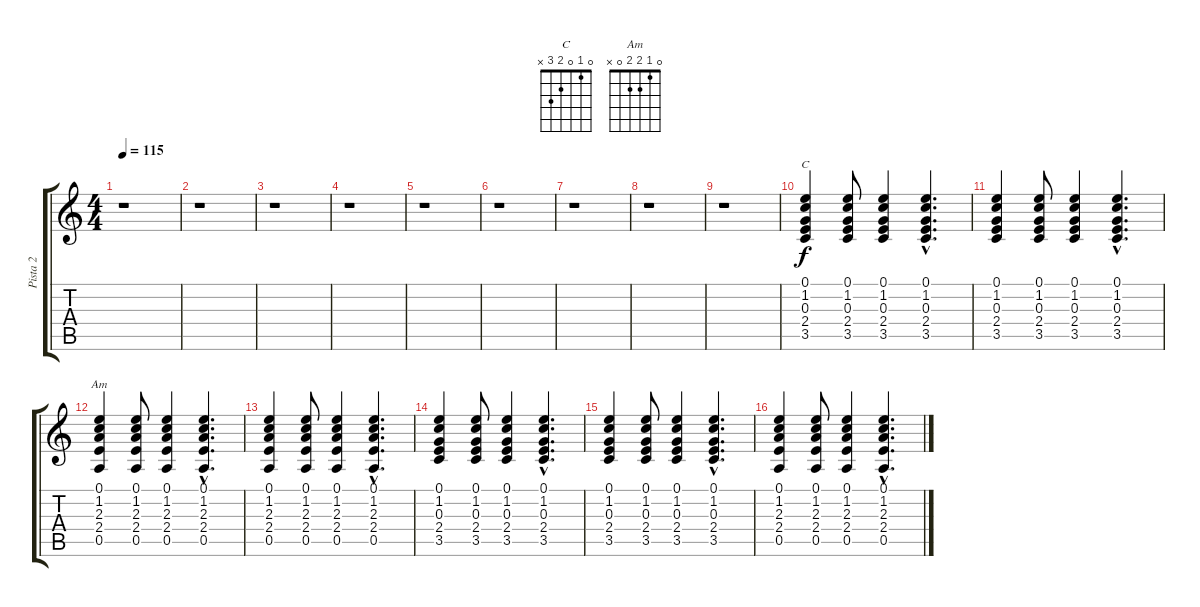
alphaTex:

\track ("Pista 2" "Pista 2") {instrument acousticguitarsteel}
\staff {score tabs}
\tuning (E4 B3 G3 D3 A2 E2) {hide}
\chord ("C" 0 1 0 2 3 x)
\chord ("Am" 0 1 2 2 0 x)
\ts (4 4)
\tempo 115
\clef g2
\ks c
r.1{dy f instrument acousticguitarsteel} |
r.1 |
r.1 |
r.1 |
r.1 |
r.1 |
r.1 |
r.1 |
r.1 |
(0.1 1.2 0.3 2.4 3.5).4{ch "C"} (0.1 1.2 0.3 2.4 3.5).8 (0.1 1.2 0.3 2.4 3.5).4 (0.1{hac} 1.2{hac} 0.3{hac} 2.4{hac} 3.5{hac}).4{d} |
(0.1 1.2 0.3 2.4 3.5).4 (0.1 1.2 0.3 2.4 3.5).8 (0.1 1.2 0.3 2.4 3.5).4 (0.1{hac} 1.2{hac} 0.3{hac} 2.4{hac} 3.5{hac}).4{d} |
(0.1 1.2 2.3 2.4 0.5).4{ch "Am"} (0.1 1.2 2.3 2.4 0.5).8 (0.1 1.2 2.3 2.4 0.5).4 (0.1{hac} 1.2{hac} 2.3{hac} 2.4{hac} 0.5{hac}).4{d} |
(0.1 1.2 2.3 2.4 0.5).4 (0.1 1.2 2.3 2.4 0.5).8 (0.1 1.2 2.3 2.4 0.5).4 (0.1{hac} 1.2{hac} 2.3{hac} 2.4{hac} 0.5{hac}).4{d} |
(0.1 1.2 0.3 2.4 3.5).4 (0.1 1.2 0.3 2.4 3.5).8 (0.1 1.2 0.3 2.4 3.5).4 (0.1{hac} 1.2{hac} 0.3{hac} 2.4{hac} 3.5{hac}).4{d} |
(0.1 1.2 0.3 2.4 3.5).4 (0.1 1.2 0.3 2.4 3.5).8 (0.1 1.2 0.3 2.4 3.5).4 (0.1{hac} 1.2{hac} 0.3{hac} 2.4{hac} 3.5{hac}).4{d} |
(0.1 1.2 2.3 2.4 0.5).4 (0.1 1.2 2.3 2.4 0.5).8 (0.1 1.2 2.3 2.4 0.5).4 (0.1{hac} 1.2{hac} 2.3{hac} 2.4{hac} 0.5{hac}).4{d}
